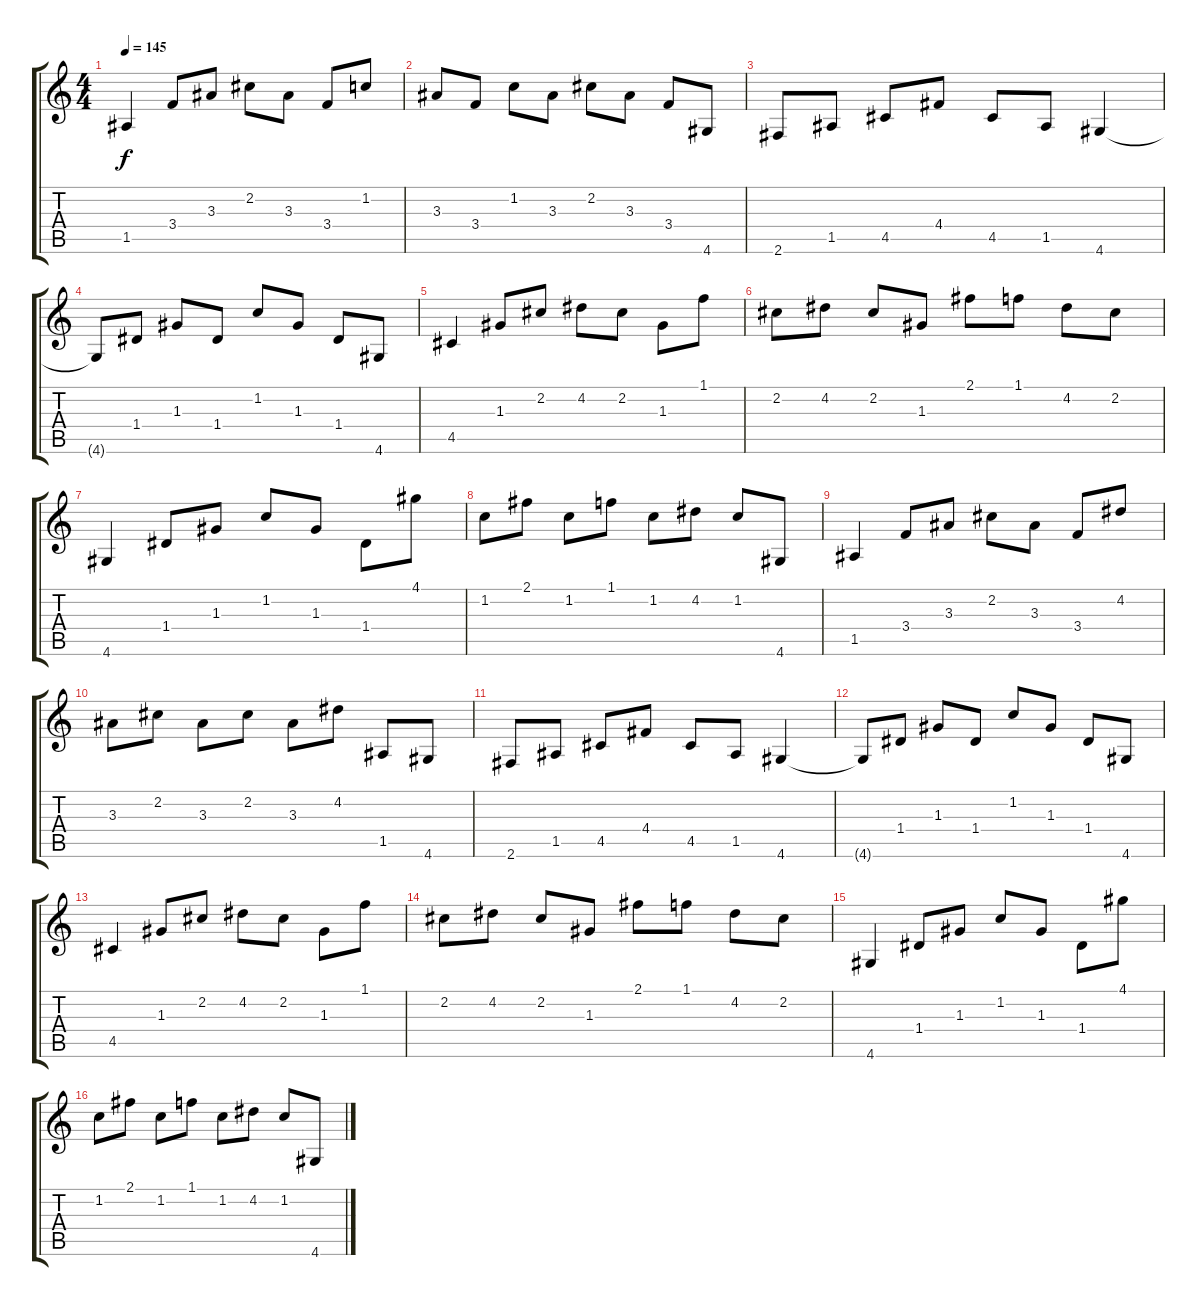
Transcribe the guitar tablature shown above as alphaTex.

\track "" {instrument acousticguitarsteel}
\staff {score tabs}
\tuning (E4 B3 G3 D3 A2 E2) {hide}
\ts (4 4)
\tempo 145
\clef g2
\ks c
1.5.4{dy f} 3.4.8 3.3.8 2.2.8 3.3.8 3.4.8 1.2.8 |
3.3.8 3.4.8 1.2.8 3.3.8 2.2.8 3.3.8 3.4.8 4.6.8 |
2.6.8 1.5.8 4.5.8 4.4.8 4.5.8 1.5.8 4.6.4 |
4.6{t}.8 1.4.8 1.3.8 1.4.8 1.2.8 1.3.8 1.4.8 4.6.8 |
4.5.4 1.3.8 2.2.8 4.2.8 2.2.8 1.3.8 1.1.8 |
2.2.8 4.2.8 2.2.8 1.3.8 2.1.8 1.1.8 4.2.8 2.2.8 |
4.6.4 1.4.8 1.3.8 1.2.8 1.3.8 1.4.8 4.1.8 |
1.2.8 2.1.8 1.2.8 1.1.8 1.2.8 4.2.8 1.2.8 4.6.8 |
1.5.4 3.4.8 3.3.8 2.2.8 3.3.8 3.4.8 4.2.8 |
3.3.8 2.2.8 3.3.8 2.2.8 3.3.8 4.2.8 1.5.8 4.6.8 |
2.6.8 1.5.8 4.5.8 4.4.8 4.5.8 1.5.8 4.6.4 |
4.6{t}.8 1.4.8 1.3.8 1.4.8 1.2.8 1.3.8 1.4.8 4.6.8 |
4.5.4 1.3.8 2.2.8 4.2.8 2.2.8 1.3.8 1.1.8 |
2.2.8 4.2.8 2.2.8 1.3.8 2.1.8 1.1.8 4.2.8 2.2.8 |
4.6.4 1.4.8 1.3.8 1.2.8 1.3.8 1.4.8 4.1.8 |
1.2.8 2.1.8 1.2.8 1.1.8 1.2.8 4.2.8 1.2.8 4.6.8
